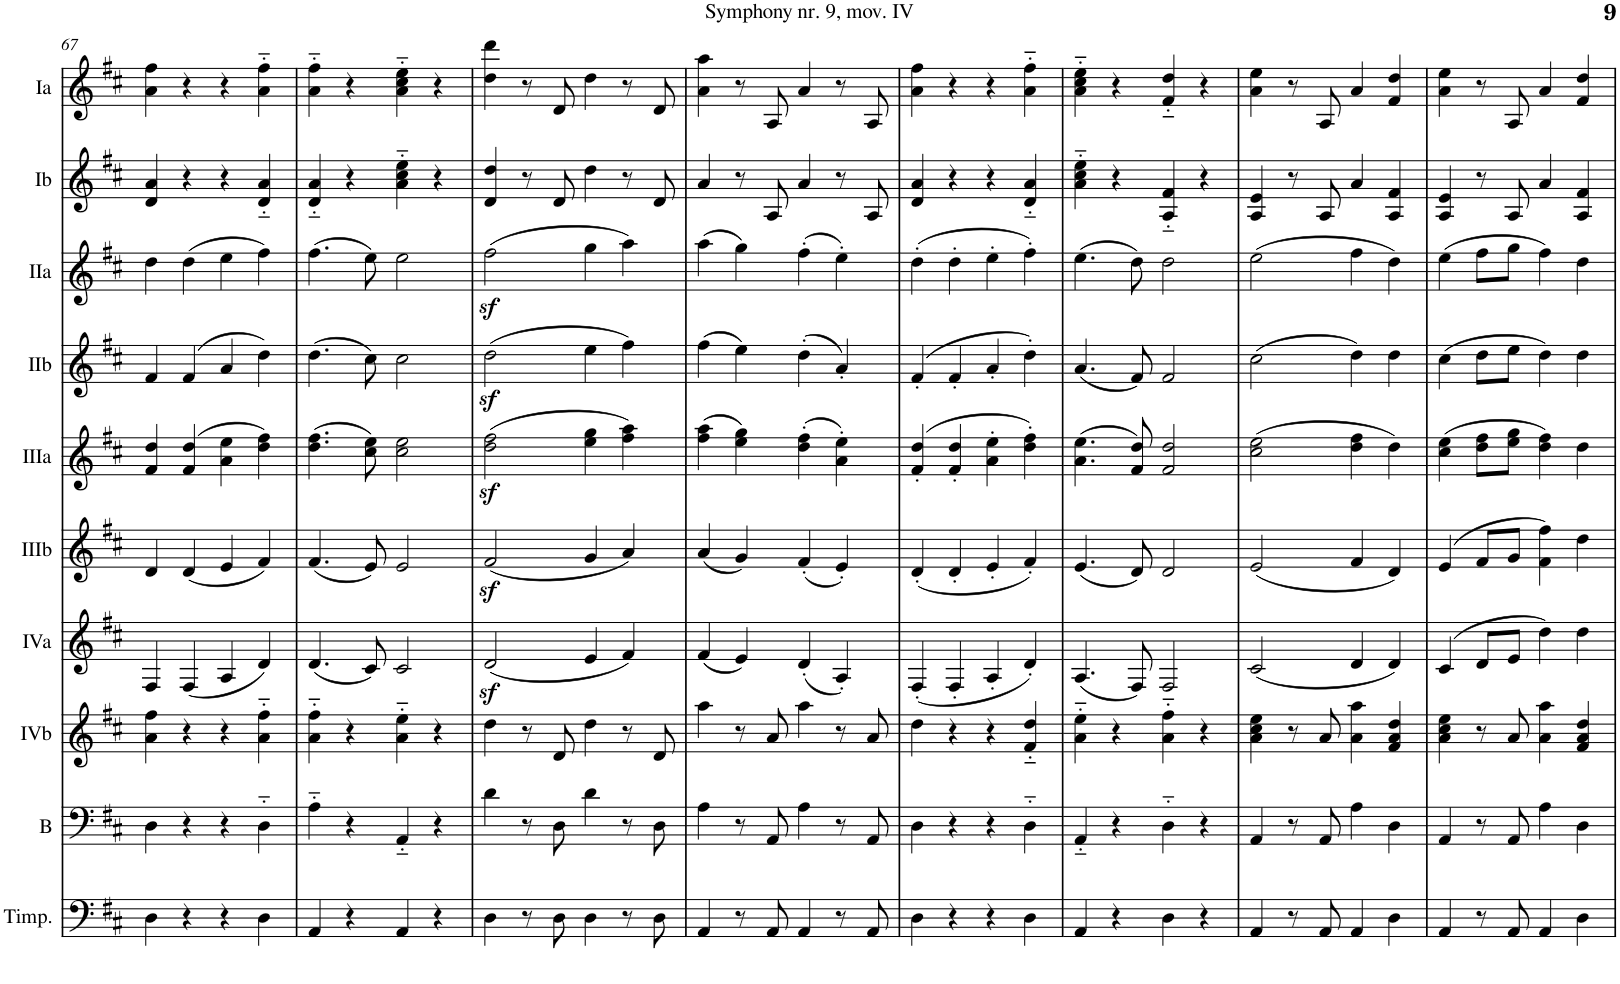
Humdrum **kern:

**kern	**kern	**kern	**kern	**kern	**kern	**kern	**kern	**kern	**kern
*part10	*part9	*part8	*part7	*part6	*part5	*part4	*part3	*part2	*part1
*staff10	*staff9	*staff8	*staff7	*staff6	*staff5	*staff4	*staff3	*staff2	*staff1
*I"Timpani	*I"Bass	*I"Acc. 4b	*I"Acc. 4a	*I"Acc. 3b	*I"Acc. 3a	*I"Acc. 2b	*I"Acc. 2a	*I"Acc. 1b	*I"Acc. 1a
*I'Timp.	*I'B	*	*	*	*	*	*	*	*
!!LO:PB:g=z
*clefF4	*clefF4	*clefG2	*clefG2	*clefG2	*clefG2	*clefG2	*clefG2	*clefG2	*clefG2
*	*Trd7c12	*Trd7c12	*Trd7c12	*Trd7c12	*Trd7c12	*	*	*	*
*k[f#c#]	*k[f#c#]	*k[f#c#]	*k[f#c#]	*k[f#c#]	*k[f#c#]	*k[f#c#]	*k[f#c#]	*k[f#c#]	*k[f#c#]
*M4/4	*M4/4	*M4/4	*M4/4	*M4/4	*M4/4	*M4/4	*M4/4	*M4/4	*M4/4
*met(c)	*met(c)	*met(c)	*met(c)	*met(c)	*met(c)	*met(c)	*met(c)	*met(c)	*met(c)
=67	=67	=67	=67	=67	=67	=67	=67	=67	=67
4D\	4D\	4a\ 4ff#\	4F#/	4d/	4f#/ 4dd/	4f#/	4dd\	4d/ 4a/	4a\ 4ff#\
4r	4r	4r	(4F#/	(4d/	(4f#/ 4dd/	(4f#/	(4dd\	4r	4r
4r	4r	4r	4A/	4e/	4a\ 4ee\	4a/	4ee\	4r	4r
4D\	4D\	4a\'~ 4ff#\'~	4d/)	4f#/)	4dd\ 4ff#\)	4dd\)	4ff#\)	4d/ 4a/	4a\ 4ff#\
=68	=68	=68	=68	=68	=68	=68	=68	=68	=68
4AA/	4A\	4a\'~ 4ff#\'~	(4.d/	(4.f#/	(4.dd\ 4.ff#\	(4.dd\	(4.ff#\	4d/ 4a/	4a\ 4ff#\
4r	4r	4r	.	.	.	.	.	4r	4r
.	.	.	8c#/)	8e/)	8cc#\ 8ee\)	8cc#\)	8ee\)	.	.
4AA/	4AA/	4a\'~ 4ee\'~	2c#/	2e/	2cc#\ 2ee\	2cc#\	2ee\	4a\ 4cc#\ 4ee\	4a\ 4cc#\ 4ee\
4r	4r	4r	.	.	.	.	.	4r	4r
=69	=69	=69	=69	=69	=69	=69	=69	=69	=69
4D\	4d\	4dd\	(2dz</	(2f#z</	(2dd\z< 2ff#\z<	(2ddz<\	(2ff#z<\	4d/ 4dd/	4dd\ 4ddd\
8r	8r	8r	.	.	.	.	.	8r	8r
8D\	8D\	8d/	.	.	.	.	.	8d/	8d/
4D\	4d\	4dd\	4e/	4g/	4ee\ 4gg\	4ee\	4gg\	4dd\	4dd\
8r	8r	8r	4f#/)	4a/)	4ff#\ 4aa\)	4ff#\)	4aa\)	8r	8r
8D\	8D\	8d/	.	.	.	.	.	8d/	8d/
=70	=70	=70	=70	=70	=70	=70	=70	=70	=70
4AA/	4A\	4aa\	(4f#/	(4a/	(4ff#\ 4aa\	(4ff#\	(4aa\	4a/	4a\ 4aa\
8r	8r	8r	4e/)	4g/)	4ee\ 4gg\)	4ee\)	4gg\)	8r	8r
8AA/	8AA/	8a/	.	.	.	.	.	8A/	8A/
4AA/	4A\	4aa\	(4d'/	(4f#'/	(4dd\' 4ff#\'	(4dd'\	(4ff#'\	4a/	4a/
8r	8r	8r	4A'/)	4e'/)	4a\' 4ee\')	4a'/)	4ee'\)	8r	8r
8AA/	8AA/	8a/	.	.	.	.	.	8A/	8A/
=71	=71	=71	=71	=71	=71	=71	=71	=71	=71
4D\	4D\	4dd\	(4F#'/	(4d'/	(4f#/' 4dd/'	(4f#'/	(4dd'\	4d/ 4a/	4a\ 4ff#\
4r	4r	4r	4F#'/	4d'/	4f#/' 4dd/'	4f#'/	4dd'\	4r	4r
4r	4r	4r	4A'/	4e'/	4a\' 4ee\'	4a'/	4ee'\	4r	4r
4D\	4D\	4f#/'~ 4dd/'~	4d'/)	4f#'/)	4dd\' 4ff#\')	4dd'\)	4ff#'\)	4d/ 4a/	4a\'~ 4ff#\'~
=72	=72	=72	=72	=72	=72	=72	=72	=72	=72
4AA/	4AA/	4a\'~ 4ee\'~	(4.A/	(4.e/	(4.a\ 4.ee\	(4.a/	(4.ee\	4a\ 4cc#\ 4ee\	4a\'~ 4cc#\'~ 4ee\'~
4r	4r	4r	.	.	.	.	.	4r	4r
.	.	.	8F#/)	8d/)	8f#/ 8dd/)	8f#/)	8dd\)	.	.
4D\	4D\	4a\'~ 4ff#\'~	2F#/	2d/	2f#/ 2dd/	2f#/	2dd\	4A/ 4f#/	4f#/'~ 4dd/'~
4r	4r	4r	.	.	.	.	.	4r	4r
=73	=73	=73	=73	=73	=73	=73	=73	=73	=73
4AA/	4AA/	4a\ 4cc#\ 4ee\	(2c#/	(2e/	(2cc#\ 2ee\	(2cc#\	(2ee\	4A/ 4e/	4a\ 4ee\
8r	8r	8r	.	.	.	.	.	8r	8r
8AA/	8AA/	8a/	.	.	.	.	.	8A/	8A/
4AA/	4A\	4a\ 4aa\	4d/	4f#/	4dd\ 4ff#\	4dd\)	4ff#\	4a/	4a/
4D\	4D\	4f#/ 4a/ 4dd/	4d/)	4d/)	4dd\)	4dd\	4dd\)	4A/ 4f#/	4f#/ 4dd/
=74	=74	=74	=74	=74	=74	=74	=74	=74	=74
4AA/	4AA/	4a\ 4cc#\ 4ee\	(4c#/	(4e/	(4cc#\ 4ee\	(4cc#\	(4ee\	4A/ 4e/	4a\ 4ee\
8r	8r	8r	8d/L	8f#/L	8dd\ 8ff#\L	8dd\L	8ff#\L	8r	8r
8AA/	8AA/	8a/	8e/J	8g/J	8ee\ 8gg\J	8ee\J	8gg\J	8A/	8A/
4AA/	4A\	4a\ 4aa\	4dd\)	4f#\ 4ff#\)	4dd\ 4ff#\)	4dd\)	4ff#\)	4a/	4a/
4D\	4D\	4f#/ 4a/ 4dd/	4dd\	4dd\	4dd\	4dd\	4dd\	4A/ 4f#/	4f#/ 4dd/
=	=	=	=	=	=	=	=	=	=
*-	*-	*-	*-	*-	*-	*-	*-	*-	*-
